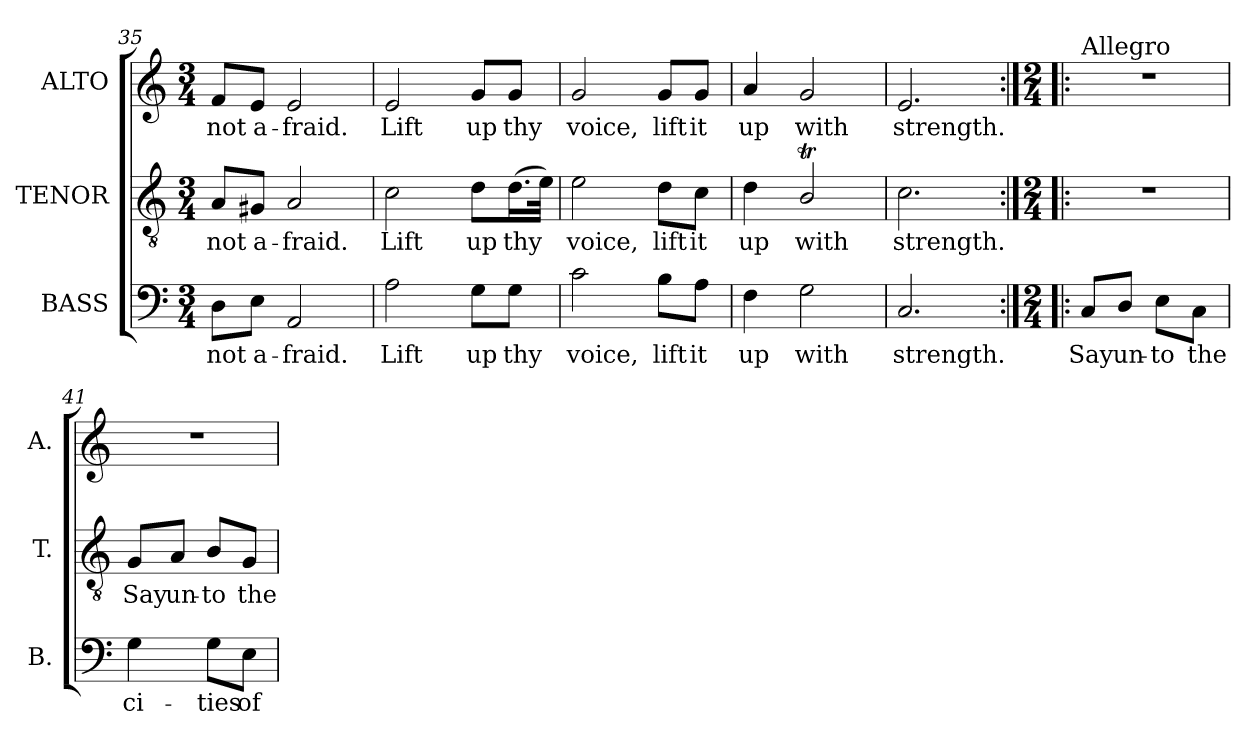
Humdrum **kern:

**kern	**text	**kern	**text	**kern	**text
*part3	*part3	*part2	*part2	*part1	*part1
*staff3	*staff3	*staff2	*staff2	*staff1	*staff1
*I"BASS	*	*I"TENOR	*	*I"ALTO	*
*I'B.	*	*I'T.	*	*I'A.	*
!!LO:PB:g=z
*clefF4	*	*clefGv2	*	*clefG2	*
*	*	*ITrd7c12	*	*	*
*k[]	*	*k[]	*	*k[]	*
*C:	*	*C:	*	*C:	*
*M3/4	*	*M3/4	*	*M3/4	*
=35	=35	=35	=35	=35	=35
!	!LO:LY:b:color=#000000	!	!	!	!
!	!	!	!LO:LY:b:color=#000000	!	!
!	!	!	!	!	!LO:LY:b:color=#000000
8Di\L	not	8AAi/L	not	8fi/L	not
!	!LO:LY:b:color=#000000	!	!	!	!
!	!	!	!LO:LY:b:color=#000000	!	!
!	!	!	!	!	!LO:LY:b:color=#000000
8Ei\J	a-	8GG#Xi/J	a-	8ei/J	a-
!	!LO:LY:b:color=#000000	!	!	!	!
!	!	!	!LO:LY:b:color=#000000	!	!
!	!	!	!	!	!LO:LY:b:color=#000000
2AAi/	-fraid.	2AAi/	-fraid.	2ei/	-fraid.
=36	=36	=36	=36	=36	=36
!	!LO:LY:b:color=#000000	!	!	!	!
!	!	!	!LO:LY:b:color=#000000	!	!
!	!	!	!	!	!LO:LY:b:color=#000000
2Ai\	Lift	2Ci\	Lift	2ei/	Lift
!	!LO:LY:b:color=#000000	!	!	!	!
!	!	!	!LO:LY:b:color=#000000	!	!
!	!	!	!	!	!LO:LY:b:color=#000000
8Gi\L	up	8Di\L	up	8gi/L	up
!	!LO:LY:b:color=#000000	!	!	!	!
!	!	!	!LO:LY:b:color=#000000	!	!
!	!	!	!	!	!LO:LY:b:color=#000000
8Gi\J	thy	(16.Di\L	thy	8gi/J	thy
.	.	32Ei\JJk)	.	.	.
=37	=37	=37	=37	=37	=37
!	!LO:LY:b:color=#000000	!	!	!	!
!	!	!	!LO:LY:b:color=#000000	!	!
!	!	!	!	!	!LO:LY:b:color=#000000
2ci\	voice,	2Ei\	voice,	2gi/	voice,
!	!LO:LY:b:color=#000000	!	!	!	!
!	!	!	!LO:LY:b:color=#000000	!	!
!	!	!	!	!	!LO:LY:b:color=#000000
8Bi\L	lift	8Di\L	lift	8gi/L	lift
!	!LO:LY:b:color=#000000	!	!	!	!
!	!	!	!LO:LY:b:color=#000000	!	!
!	!	!	!	!	!LO:LY:b:color=#000000
8Ai\J	it	8Ci\J	it	8gi/J	it
=38	=38	=38	=38	=38	=38
!	!LO:LY:b:color=#000000	!	!	!	!
!	!	!	!LO:LY:b:color=#000000	!	!
!	!	!	!	!	!LO:LY:b:color=#000000
4Fi\	up	4Di\	up	4ai/	up
!	!LO:LY:b:color=#000000	!	!	!	!
!	!	!	!LO:LY:b:color=#000000	!	!
!	!	!	!	!	!LO:LY:b:color=#000000
2Gi\	with	2BBti/	with	2gi/	with
=39	=39	=39	=39	=39	=39
!	!LO:LY:b:color=#000000	!	!	!	!
!	!	!	!LO:LY:b:color=#000000	!	!
!	!	!	!	!	!LO:LY:b:color=#000000
2.Ci/	strength.	2.Ci\	strength.	2.ei/	strength.
=40:|!|:	=40:|!|:	=40:|!|:	=40:|!|:	=40:|!|:	=40:|!|:
*M2/4	*	*M2/4	*	*M2/4	*
!	!	!	!	!LO:TX:a:t=Allegro	!
!	!LO:LY:b:color=#000000	!LO:N:vis=1	!	!LO:N:vis=1	!
8Ci/L	Say	2r	.	2r	.
!	!LO:LY:b:color=#000000	!	!	!	!
8Di/J	un-	.	.	.	.
!	!LO:LY:b:color=#000000	!	!	!	!
8Ei\L	-to	.	.	.	.
!	!LO:LY:b:color=#000000	!	!	!	!
8Ci\J	the	.	.	.	.
=41	=41	=41	=41	=41	=41
!	!LO:LY:b:color=#000000	!	!	!	!
!	!	!	!LO:LY:b:color=#000000	!LO:N:vis=1	!
4Gi\	ci-	8GGi/L	Say	2r	.
!	!	!	!LO:LY:b:color=#000000	!	!
.	.	8AAi/J	un-	.	.
!	!LO:LY:b:color=#000000	!	!	!	!
!	!	!	!LO:LY:b:color=#000000	!	!
8Gi\L	-ties	8BBi/L	-to	.	.
!	!LO:LY:b:color=#000000	!	!	!	!
!	!	!	!LO:LY:b:color=#000000	!	!
8Ei\J	of	8GGi/J	the	.	.
=	=	=	=	=	=
*-	*-	*-	*-	*-	*-
